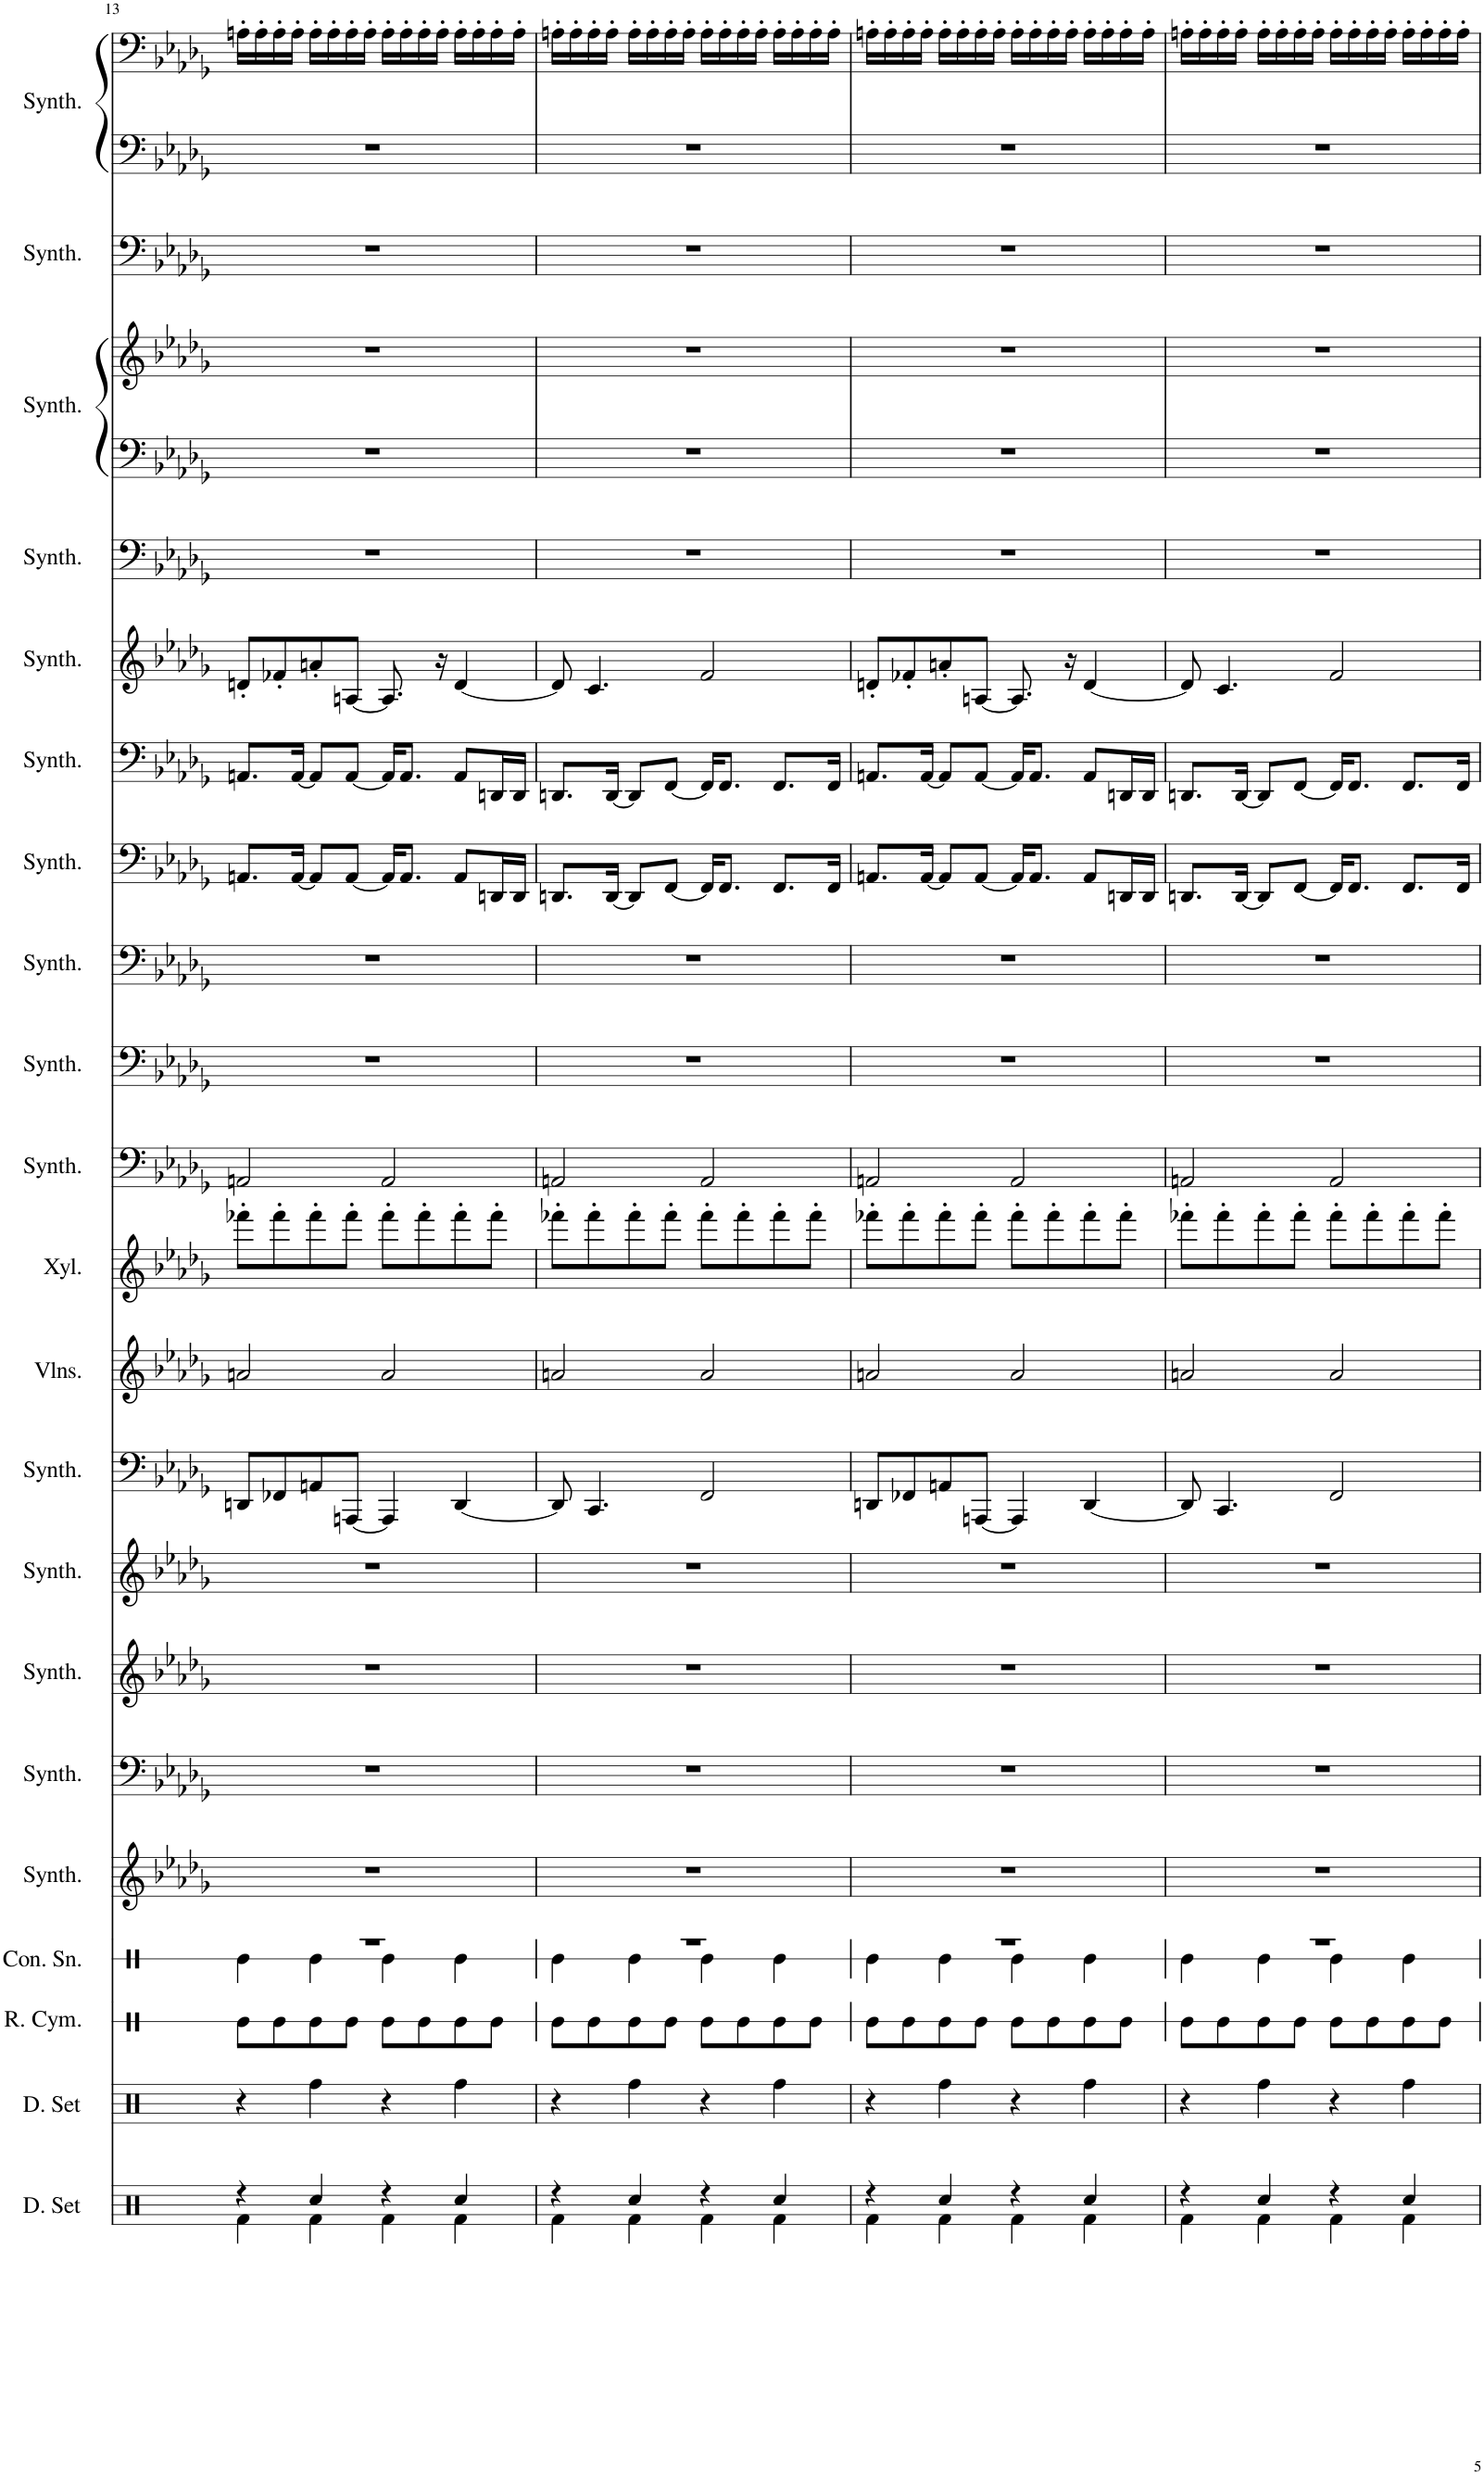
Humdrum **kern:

**kern	**kern	**kern	**kern	**kern	**kern	**kern	**kern	**kern	**kern	**kern	**kern	**kern	**kern	**kern	**kern	**kern	**kern	**kern	**kern	**kern	**kern	**kern
*part21	*part20	*part19	*part18	*part17	*part16	*part15	*part14	*part13	*part12	*part11	*part10	*part9	*part8	*part7	*part6	*part5	*part4	*part3	*part3	*part2	*part1	*part1
*staff23	*staff22	*staff21	*staff20	*staff19	*staff18	*staff17	*staff16	*staff15	*staff14	*staff13	*staff12	*staff11	*staff10	*staff9	*staff8	*staff7	*staff6	*staff5	*staff4	*staff3	*staff2	*staff1
*I"Drumset	*I"Drumset	*I"Ride Cymbal	*I"Concert Snare Drum	*I"Square Synthesizer	*I"Brass Synthesizer	*I"Saw Synthesizer	*I"Effect Synthesizer	*I"Effect Synthesizer	*I"Violins	*I"Xylophone	*I"Saw Synthesizer	*I"Pad Synthesizer	*I"Bass Synthesizer	*I"Effect Synthesizer	*I"Bass Synthesizer	*I"Saw Synthesizer	*I"Square Synthesizer	*I"Pad Synthesizer	*	*I"Effect Synthesizer	*I"Saw Synthesizer	*
*I'D. Set	*I'D. Set	*I'R. Cym.	*I'Con. Sn.	*I'Synth.	*I'Synth.	*I'Synth.	*I'Synth.	*I'Synth.	*I'Vlns.	*I'Xyl.	*I'Synth.	*I'Synth.	*I'Synth.	*I'Synth.	*I'Synth.	*I'Synth.	*I'Synth.	*I'Synth.	*	*I'Synth.	*I'Synth.	*
!!LO:PB:g=z
*clefX	*clefX	*clefX	*clefX	*clefG2	*clefF4	*clefG2	*clefG2	*clefF4	*clefG2	*clefG2	*clefF4	*clefF4	*clefF4	*clefF4	*clefF4	*clefG2	*clefF4	*clefF4	*clefG2	*clefF4	*clefF4	*clefF4
*	*	*	*	*	*	*	*	*	*	*Trd-7c-12	*	*	*	*	*	*	*	*	*	*	*	*
*k[]	*k[]	*k[]	*k[]	*k[b-e-a-d-g-]	*k[b-e-a-d-g-]	*k[b-e-a-d-g-]	*k[b-e-a-d-g-]	*k[b-e-a-d-g-]	*k[b-e-a-d-g-]	*k[b-e-a-d-g-]	*k[b-e-a-d-g-]	*k[b-e-a-d-g-]	*k[b-e-a-d-g-]	*k[b-e-a-d-g-]	*k[b-e-a-d-g-]	*k[b-e-a-d-g-]	*k[b-e-a-d-g-]	*k[b-e-a-d-g-]	*k[b-e-a-d-g-]	*k[b-e-a-d-g-]	*k[b-e-a-d-g-]	*k[b-e-a-d-g-]
*M4/4	*M4/4	*M4/4	*M4/4	*M4/4	*M4/4	*M4/4	*M4/4	*M4/4	*M4/4	*M4/4	*M4/4	*M4/4	*M4/4	*M4/4	*M4/4	*M4/4	*M4/4	*M4/4	*M4/4	*M4/4	*M4/4	*M4/4
=13	=13	=13	=13	=13	=13	=13	=13	=13	=13	=13	=13	=13	=13	=13	=13	=13	=13	=13	=13	=13	=13	=13
*^	*	*	*^	*	*	*	*	*	*	*	*	*	*	*	*	*	*	*	*	*	*	*
4r	4Rf\	4r	8Re\L	1r	4Re\	1r	1r	1r	1r	8DDn/L	2an/	8fff-X'\L	2AAn/	1r	1r	8.AAn/L	8.AAn/L	8dn'/L	1r	1r	1r	1r	1r	16An'\LL
.	.	.	.	.	.	.	.	.	.	.	.	.	.	.	.	.	.	.	.	.	.	.	.	16A'\
.	.	.	8Re\	.	.	.	.	.	.	8FF-X/	.	8fff-'\	.	.	.	.	.	8f-X'/	.	.	.	.	.	16A'\
.	.	.	.	.	.	.	.	.	.	.	.	.	.	.	.	[16AA/Jk	[16AA/Jk	.	.	.	.	.	.	16A'\JJ
4Rcc/	4Rf\	4Rff\	8Re\	.	4Re\	.	.	.	.	8AAn/	.	8fff-'\	.	.	.	8AA/L]	8AA/L]	8an'/	.	.	.	.	.	16A'\LL
.	.	.	.	.	.	.	.	.	.	.	.	.	.	.	.	.	.	.	.	.	.	.	.	16A'\
.	.	.	8Re\J	.	.	.	.	.	.	[8AAAn/J	.	8fff-'\J	.	.	.	[8AA/J	[8AA/J	[8An/J	.	.	.	.	.	16A'\
.	.	.	.	.	.	.	.	.	.	.	.	.	.	.	.	.	.	.	.	.	.	.	.	16A'\JJ
4r	4Rf\	4r	8Re\L	.	4Re\	.	.	.	.	4AAA/]	2a/	8fff-'\L	2AA/	.	.	16AA/KL]	16AA/KL]	8.A/]	.	.	.	.	.	16A'\LL
.	.	.	.	.	.	.	.	.	.	.	.	.	.	.	.	8.AA/J	8.AA/J	.	.	.	.	.	.	16A'\
.	.	.	8Re\	.	.	.	.	.	.	.	.	8fff-'\	.	.	.	.	.	.	.	.	.	.	.	16A'\
.	.	.	.	.	.	.	.	.	.	.	.	.	.	.	.	.	.	16r	.	.	.	.	.	16A'\JJ
4Rcc/	4Rf\	4Rff\	8Re\	.	4Re\	.	.	.	.	[4DD/	.	8fff-'\	.	.	.	8AA/L	8AA/L	[4d/	.	.	.	.	.	16A'\LL
.	.	.	.	.	.	.	.	.	.	.	.	.	.	.	.	.	.	.	.	.	.	.	.	16A'\
.	.	.	8Re\J	.	.	.	.	.	.	.	.	8fff-'\J	.	.	.	16DDn/L	16DDn/L	.	.	.	.	.	.	16A'\
.	.	.	.	.	.	.	.	.	.	.	.	.	.	.	.	16DD/JJ	16DD/JJ	.	.	.	.	.	.	16A'\JJ
=14	=14	=14	=14	=14	=14	=14	=14	=14	=14	=14	=14	=14	=14	=14	=14	=14	=14	=14	=14	=14	=14	=14	=14	=14
4r	4Rf\	4r	8Re\L	1r	4Re\	1r	1r	1r	1r	8DD/]	2an/	8fff-X'\L	2AAn/	1r	1r	8.DDn/L	8.DDn/L	8d/]	1r	1r	1r	1r	1r	16An'\LL
.	.	.	.	.	.	.	.	.	.	.	.	.	.	.	.	.	.	.	.	.	.	.	.	16A'\
.	.	.	8Re\	.	.	.	.	.	.	4.CC/	.	8fff-'\	.	.	.	.	.	4.c/	.	.	.	.	.	16A'\
.	.	.	.	.	.	.	.	.	.	.	.	.	.	.	.	[16DD/Jk	[16DD/Jk	.	.	.	.	.	.	16A'\JJ
4Rcc/	4Rf\	4Rff\	8Re\	.	4Re\	.	.	.	.	.	.	8fff-'\	.	.	.	8DD/L]	8DD/L]	.	.	.	.	.	.	16A'\LL
.	.	.	.	.	.	.	.	.	.	.	.	.	.	.	.	.	.	.	.	.	.	.	.	16A'\
.	.	.	8Re\J	.	.	.	.	.	.	.	.	8fff-'\J	.	.	.	[8FF/J	[8FF/J	.	.	.	.	.	.	16A'\
.	.	.	.	.	.	.	.	.	.	.	.	.	.	.	.	.	.	.	.	.	.	.	.	16A'\JJ
4r	4Rf\	4r	8Re\L	.	4Re\	.	.	.	.	2FF/	2a/	8fff-'\L	2AA/	.	.	16FF/KL]	16FF/KL]	2f/	.	.	.	.	.	16A'\LL
.	.	.	.	.	.	.	.	.	.	.	.	.	.	.	.	8.FF/J	8.FF/J	.	.	.	.	.	.	16A'\
.	.	.	8Re\	.	.	.	.	.	.	.	.	8fff-'\	.	.	.	.	.	.	.	.	.	.	.	16A'\
.	.	.	.	.	.	.	.	.	.	.	.	.	.	.	.	.	.	.	.	.	.	.	.	16A'\JJ
4Rcc/	4Rf\	4Rff\	8Re\	.	4Re\	.	.	.	.	.	.	8fff-'\	.	.	.	8.FF/L	8.FF/L	.	.	.	.	.	.	16A'\LL
.	.	.	.	.	.	.	.	.	.	.	.	.	.	.	.	.	.	.	.	.	.	.	.	16A'\
.	.	.	8Re\J	.	.	.	.	.	.	.	.	8fff-'\J	.	.	.	.	.	.	.	.	.	.	.	16A'\
.	.	.	.	.	.	.	.	.	.	.	.	.	.	.	.	16FF/Jk	16FF/Jk	.	.	.	.	.	.	16A'\JJ
=15	=15	=15	=15	=15	=15	=15	=15	=15	=15	=15	=15	=15	=15	=15	=15	=15	=15	=15	=15	=15	=15	=15	=15	=15
4r	4Rf\	4r	8Re\L	1r	4Re\	1r	1r	1r	1r	8DDn/L	2an/	8fff-X'\L	2AAn/	1r	1r	8.AAn/L	8.AAn/L	8dn'/L	1r	1r	1r	1r	1r	16An'\LL
.	.	.	.	.	.	.	.	.	.	.	.	.	.	.	.	.	.	.	.	.	.	.	.	16A'\
.	.	.	8Re\	.	.	.	.	.	.	8FF-X/	.	8fff-'\	.	.	.	.	.	8f-X'/	.	.	.	.	.	16A'\
.	.	.	.	.	.	.	.	.	.	.	.	.	.	.	.	[16AA/Jk	[16AA/Jk	.	.	.	.	.	.	16A'\JJ
4Rcc/	4Rf\	4Rff\	8Re\	.	4Re\	.	.	.	.	8AAn/	.	8fff-'\	.	.	.	8AA/L]	8AA/L]	8an'/	.	.	.	.	.	16A'\LL
.	.	.	.	.	.	.	.	.	.	.	.	.	.	.	.	.	.	.	.	.	.	.	.	16A'\
.	.	.	8Re\J	.	.	.	.	.	.	[8AAAn/J	.	8fff-'\J	.	.	.	[8AA/J	[8AA/J	[8An/J	.	.	.	.	.	16A'\
.	.	.	.	.	.	.	.	.	.	.	.	.	.	.	.	.	.	.	.	.	.	.	.	16A'\JJ
4r	4Rf\	4r	8Re\L	.	4Re\	.	.	.	.	4AAA/]	2a/	8fff-'\L	2AA/	.	.	16AA/KL]	16AA/KL]	8.A/]	.	.	.	.	.	16A'\LL
.	.	.	.	.	.	.	.	.	.	.	.	.	.	.	.	8.AA/J	8.AA/J	.	.	.	.	.	.	16A'\
.	.	.	8Re\	.	.	.	.	.	.	.	.	8fff-'\	.	.	.	.	.	.	.	.	.	.	.	16A'\
.	.	.	.	.	.	.	.	.	.	.	.	.	.	.	.	.	.	16r	.	.	.	.	.	16A'\JJ
4Rcc/	4Rf\	4Rff\	8Re\	.	4Re\	.	.	.	.	[4DD/	.	8fff-'\	.	.	.	8AA/L	8AA/L	[4d/	.	.	.	.	.	16A'\LL
.	.	.	.	.	.	.	.	.	.	.	.	.	.	.	.	.	.	.	.	.	.	.	.	16A'\
.	.	.	8Re\J	.	.	.	.	.	.	.	.	8fff-'\J	.	.	.	16DDn/L	16DDn/L	.	.	.	.	.	.	16A'\
.	.	.	.	.	.	.	.	.	.	.	.	.	.	.	.	16DD/JJ	16DD/JJ	.	.	.	.	.	.	16A'\JJ
=16	=16	=16	=16	=16	=16	=16	=16	=16	=16	=16	=16	=16	=16	=16	=16	=16	=16	=16	=16	=16	=16	=16	=16	=16
4r	4Rf\	4r	8Re\L	1r	4Re\	1r	1r	1r	1r	8DD/]	2an/	8fff-X'\L	2AAn/	1r	1r	8.DDn/L	8.DDn/L	8d/]	1r	1r	1r	1r	1r	16An'\LL
.	.	.	.	.	.	.	.	.	.	.	.	.	.	.	.	.	.	.	.	.	.	.	.	16A'\
.	.	.	8Re\	.	.	.	.	.	.	4.CC/	.	8fff-'\	.	.	.	.	.	4.c/	.	.	.	.	.	16A'\
.	.	.	.	.	.	.	.	.	.	.	.	.	.	.	.	[16DD/Jk	[16DD/Jk	.	.	.	.	.	.	16A'\JJ
4Rcc/	4Rf\	4Rff\	8Re\	.	4Re\	.	.	.	.	.	.	8fff-'\	.	.	.	8DD/L]	8DD/L]	.	.	.	.	.	.	16A'\LL
.	.	.	.	.	.	.	.	.	.	.	.	.	.	.	.	.	.	.	.	.	.	.	.	16A'\
.	.	.	8Re\J	.	.	.	.	.	.	.	.	8fff-'\J	.	.	.	[8FF/J	[8FF/J	.	.	.	.	.	.	16A'\
.	.	.	.	.	.	.	.	.	.	.	.	.	.	.	.	.	.	.	.	.	.	.	.	16A'\JJ
4r	4Rf\	4r	8Re\L	.	4Re\	.	.	.	.	2FF/	2a/	8fff-'\L	2AA/	.	.	16FF/KL]	16FF/KL]	2f/	.	.	.	.	.	16A'\LL
.	.	.	.	.	.	.	.	.	.	.	.	.	.	.	.	8.FF/J	8.FF/J	.	.	.	.	.	.	16A'\
.	.	.	8Re\	.	.	.	.	.	.	.	.	8fff-'\	.	.	.	.	.	.	.	.	.	.	.	16A'\
.	.	.	.	.	.	.	.	.	.	.	.	.	.	.	.	.	.	.	.	.	.	.	.	16A'\JJ
4Rcc/	4Rf\	4Rff\	8Re\	.	4Re\	.	.	.	.	.	.	8fff-'\	.	.	.	8.FF/L	8.FF/L	.	.	.	.	.	.	16A'\LL
.	.	.	.	.	.	.	.	.	.	.	.	.	.	.	.	.	.	.	.	.	.	.	.	16A'\
.	.	.	8Re\J	.	.	.	.	.	.	.	.	8fff-'\J	.	.	.	.	.	.	.	.	.	.	.	16A'\
.	.	.	.	.	.	.	.	.	.	.	.	.	.	.	.	16FF/Jk	16FF/Jk	.	.	.	.	.	.	16A'\JJ
*v	*v	*	*	*v	*v	*	*	*	*	*	*	*	*	*	*	*	*	*	*	*	*	*	*	*
=	=	=	=	=	=	=	=	=	=	=	=	=	=	=	=	=	=	=	=	=	=	=
*-	*-	*-	*-	*-	*-	*-	*-	*-	*-	*-	*-	*-	*-	*-	*-	*-	*-	*-	*-	*-	*-	*-
